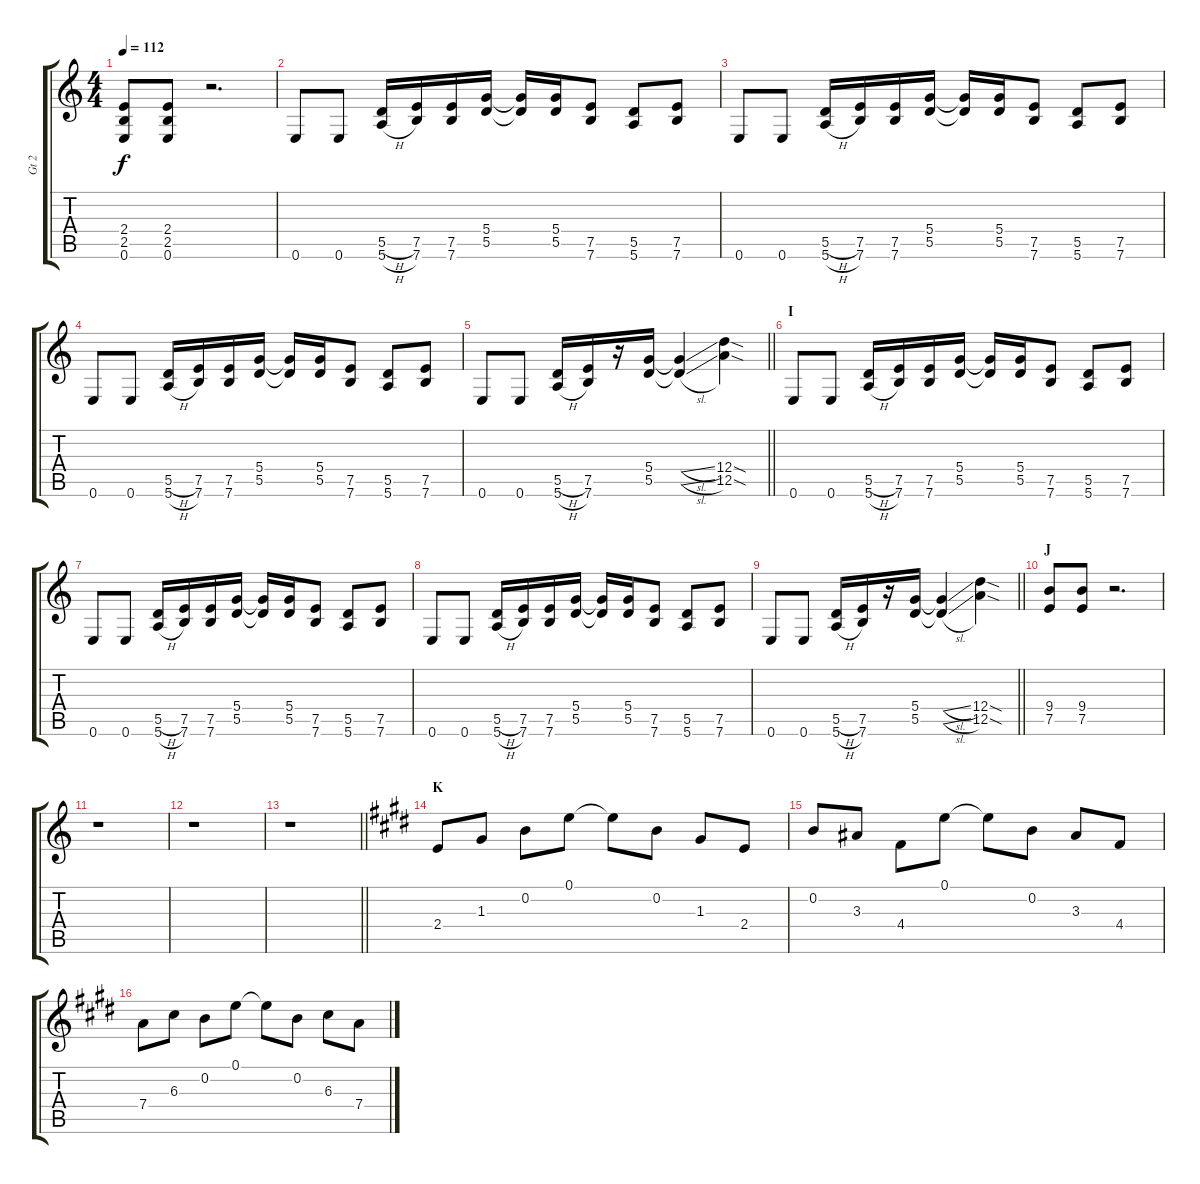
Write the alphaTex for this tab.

\track ("Gt 2" "Gt 2") {instrument overdrivenguitar}
\staff {score tabs}
\tuning (E4 B3 G3 D3 A2 E2) {hide}
\ts (4 4)
\tempo 112
\clef g2
\ks c
(2.4 2.5 0.6).8{dy f} (2.4 2.5 0.6).8 r.2{d} |
0.6.8 0.6.8 (5.5{h} 5.6{h}).16 (7.5 7.6).16 (7.5 7.6).16 (5.4 5.5).16 (5.4{t} 5.5{t}).16 (5.4 5.5).16 (7.5 7.6).8 (5.5 5.6).8 (7.5 7.6).8 |
0.6.8 0.6.8 (5.5{h} 5.6{h}).16 (7.5 7.6).16 (7.5 7.6).16 (5.4 5.5).16 (5.4{t} 5.5{t}).16 (5.4 5.5).16 (7.5 7.6).8 (5.5 5.6).8 (7.5 7.6).8 |
0.6.8 0.6.8 (5.5{h} 5.6{h}).16 (7.5 7.6).16 (7.5 7.6).16 (5.4 5.5).16 (5.4{t} 5.5{t}).16 (5.4 5.5).16 (7.5 7.6).8 (5.5 5.6).8 (7.5 7.6).8 |
\barLineRight lightlight
0.6.8 0.6.8 (5.5{h} 5.6{h}).16 (7.5 7.6).16 r.16 (5.4 5.5).16 (5.4{sl t} 5.5{sl t}).4 (12.4{sod} 12.5{sod}).4 |
\section ("" "I")
0.6.8 0.6.8 (5.5{h} 5.6{h}).16 (7.5 7.6).16 (7.5 7.6).16 (5.4 5.5).16 (5.4{t} 5.5{t}).16 (5.4 5.5).16 (7.5 7.6).8 (5.5 5.6).8 (7.5 7.6).8 |
0.6.8 0.6.8 (5.5{h} 5.6{h}).16 (7.5 7.6).16 (7.5 7.6).16 (5.4 5.5).16 (5.4{t} 5.5{t}).16 (5.4 5.5).16 (7.5 7.6).8 (5.5 5.6).8 (7.5 7.6).8 |
0.6.8 0.6.8 (5.5{h} 5.6{h}).16 (7.5 7.6).16 (7.5 7.6).16 (5.4 5.5).16 (5.4{t} 5.5{t}).16 (5.4 5.5).16 (7.5 7.6).8 (5.5 5.6).8 (7.5 7.6).8 |
\barLineRight lightlight
0.6.8 0.6.8 (5.5{h} 5.6{h}).16 (7.5 7.6).16 r.16 (5.4 5.5).16 (5.4{sl t} 5.5{sl t}).4 (12.4{sod} 12.5{sod}).4 |
\section ("" "J")
(9.4 7.5).8 (9.4 7.5).8 r.2{d} |
r.1 |
r.1 |
\barLineRight lightlight
r.1 |
\section ("" "K")
\ks e
2.4.8 1.3.8 0.2.8 0.1.8 0.1{t}.8 0.2.8 1.3.8 2.4.8 |
0.2.8 3.3.8 4.4.8 0.1.8 0.1{t}.8 0.2.8 3.3.8 4.4.8 |
7.4.8 6.3.8 0.2.8 0.1.8 0.1{t}.8 0.2.8 6.3.8 7.4.8
